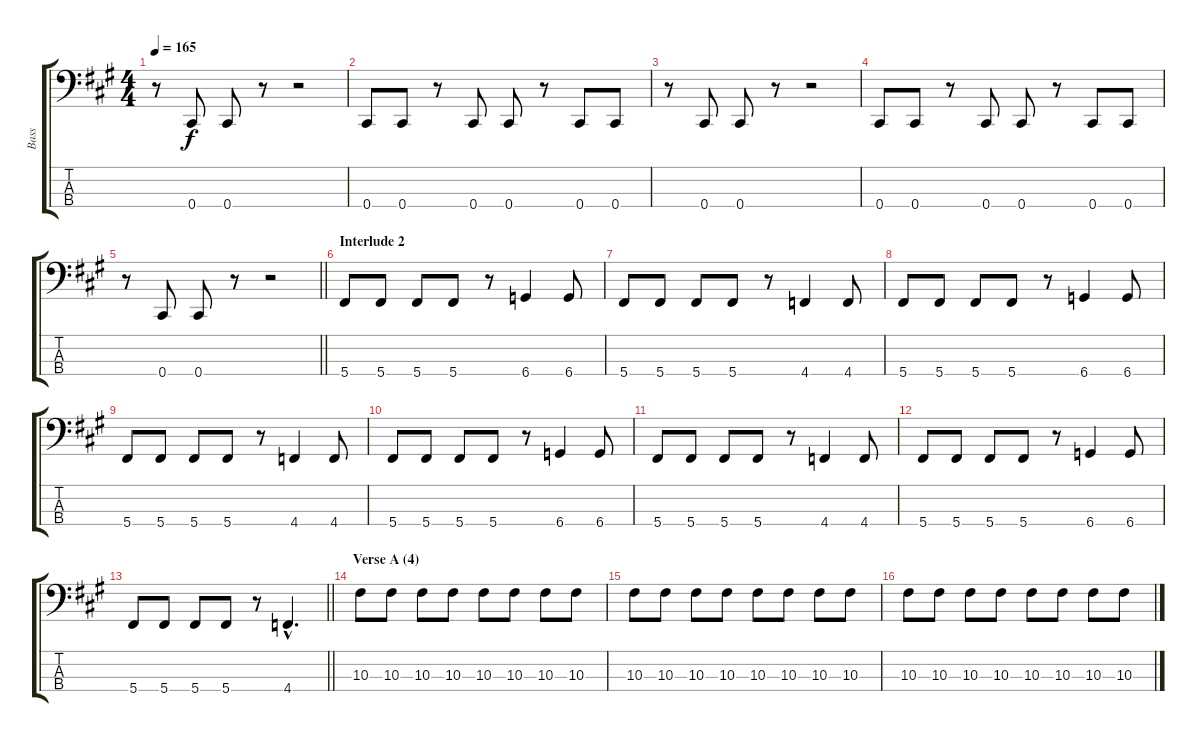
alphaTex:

\track ("Bass" "Bass") {instrument electricbasspick}
\staff {score tabs}
\tuning (Gb2 Db2 Ab1 Db1) {hide}
\ts (4 4)
\tempo 165
\clef f4
\ks f#minor
r.8{dy f} 0.4.8 0.4.8 r.8 r.2 |
0.4.8 0.4.8 r.8 0.4.8 0.4.8 r.8 0.4.8 0.4.8 |
r.8 0.4.8 0.4.8 r.8 r.2 |
0.4.8 0.4.8 r.8 0.4.8 0.4.8 r.8 0.4.8 0.4.8 |
\barLineRight lightlight
r.8 0.4.8 0.4.8 r.8 r.2 |
\section ("" "Interlude 2")
5.4.8 5.4.8 5.4.8 5.4.8 r.8 6.4.4 6.4.8 |
5.4.8 5.4.8 5.4.8 5.4.8 r.8 4.4.4 4.4.8 |
5.4.8 5.4.8 5.4.8 5.4.8 r.8 6.4.4 6.4.8 |
5.4.8 5.4.8 5.4.8 5.4.8 r.8 4.4.4 4.4.8 |
5.4.8 5.4.8 5.4.8 5.4.8 r.8 6.4.4 6.4.8 |
5.4.8 5.4.8 5.4.8 5.4.8 r.8 4.4.4 4.4.8 |
5.4.8 5.4.8 5.4.8 5.4.8 r.8 6.4.4 6.4.8 |
\barLineRight lightlight
5.4.8 5.4.8 5.4.8 5.4.8 r.8 4.4{hac}.4{d} |
\section ("" "Verse A (4)")
10.3.8 10.3.8 10.3.8 10.3.8 10.3.8 10.3.8 10.3.8 10.3.8 |
10.3.8 10.3.8 10.3.8 10.3.8 10.3.8 10.3.8 10.3.8 10.3.8 |
10.3.8 10.3.8 10.3.8 10.3.8 10.3.8 10.3.8 10.3.8 10.3.8
